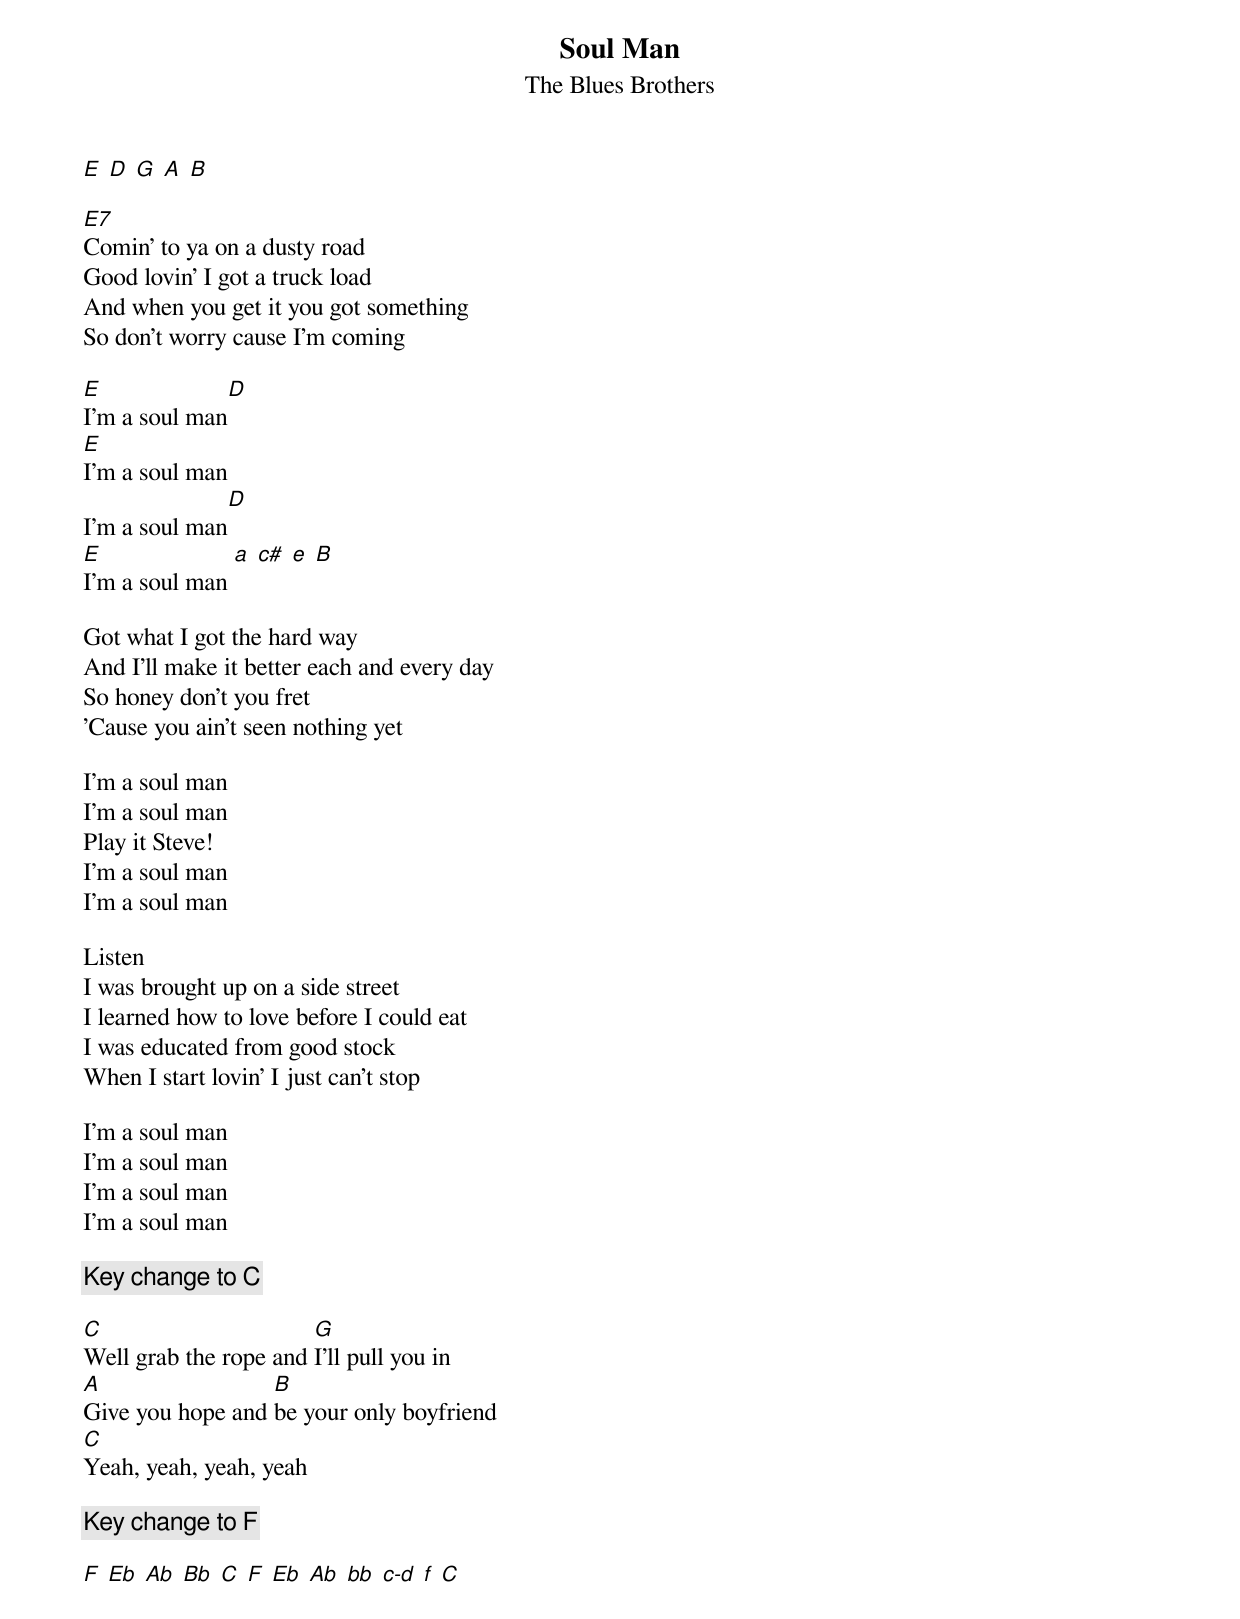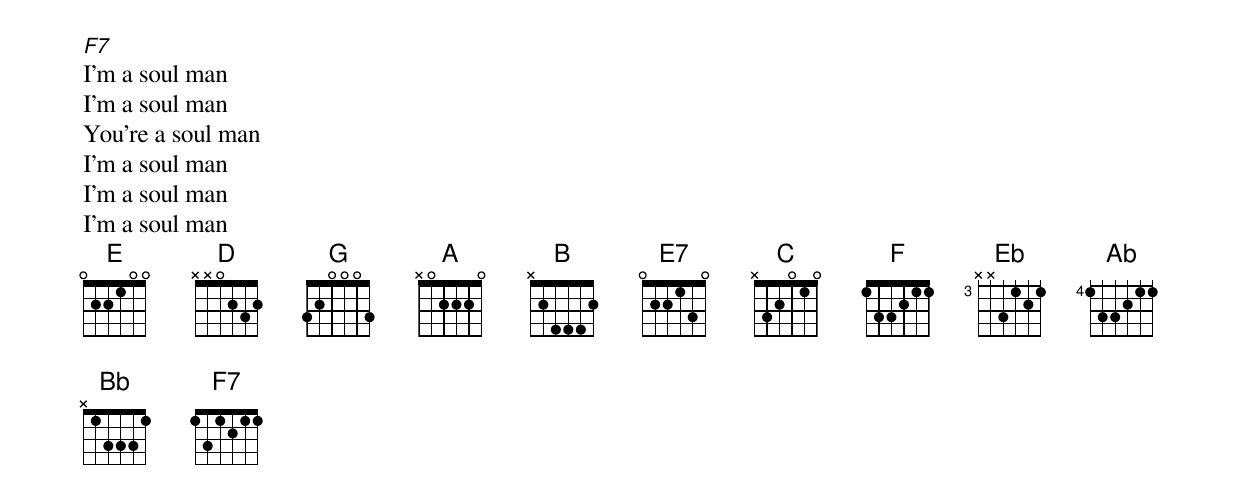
{title:Soul Man}
{subtitle:The Blues Brothers}
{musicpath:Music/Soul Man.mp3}
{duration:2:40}
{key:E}

[E] [D] [G] [A] [B]

[E7]Comin' to ya on a dusty road
Good lovin' I got a truck load
And when you get it you got something
So don't worry cause I'm coming

[E]I'm a soul man[D]
[E]I'm a soul man
I'm a soul man[D]
[E]I'm a soul man [a] [c#] [e] [B]

Got what I got the hard way
And I'll make it better each and every day
So honey don't you fret
'Cause you ain't seen nothing yet

I'm a soul man
I'm a soul man
Play it Steve!
I'm a soul man
I'm a soul man

Listen
I was brought up on a side street
I learned how to love before I could eat
I was educated from good stock
When I start lovin' I just can't stop

I'm a soul man
I'm a soul man
I'm a soul man
I'm a soul man

{c:Key change to C}

[C]Well grab the rope and [G]I'll pull you in
[A]Give you hope and [B]be your only boyfriend
[C]Yeah, yeah, yeah, yeah

{c:Key change to F}

[F] [Eb] [Ab] [Bb] [C] [F] [Eb] [Ab] [bb] [c-d] [f] [C]

[F7]I'm a soul man
I'm a soul man
You're a soul man
I'm a soul man
I'm a soul man
I'm a soul man
